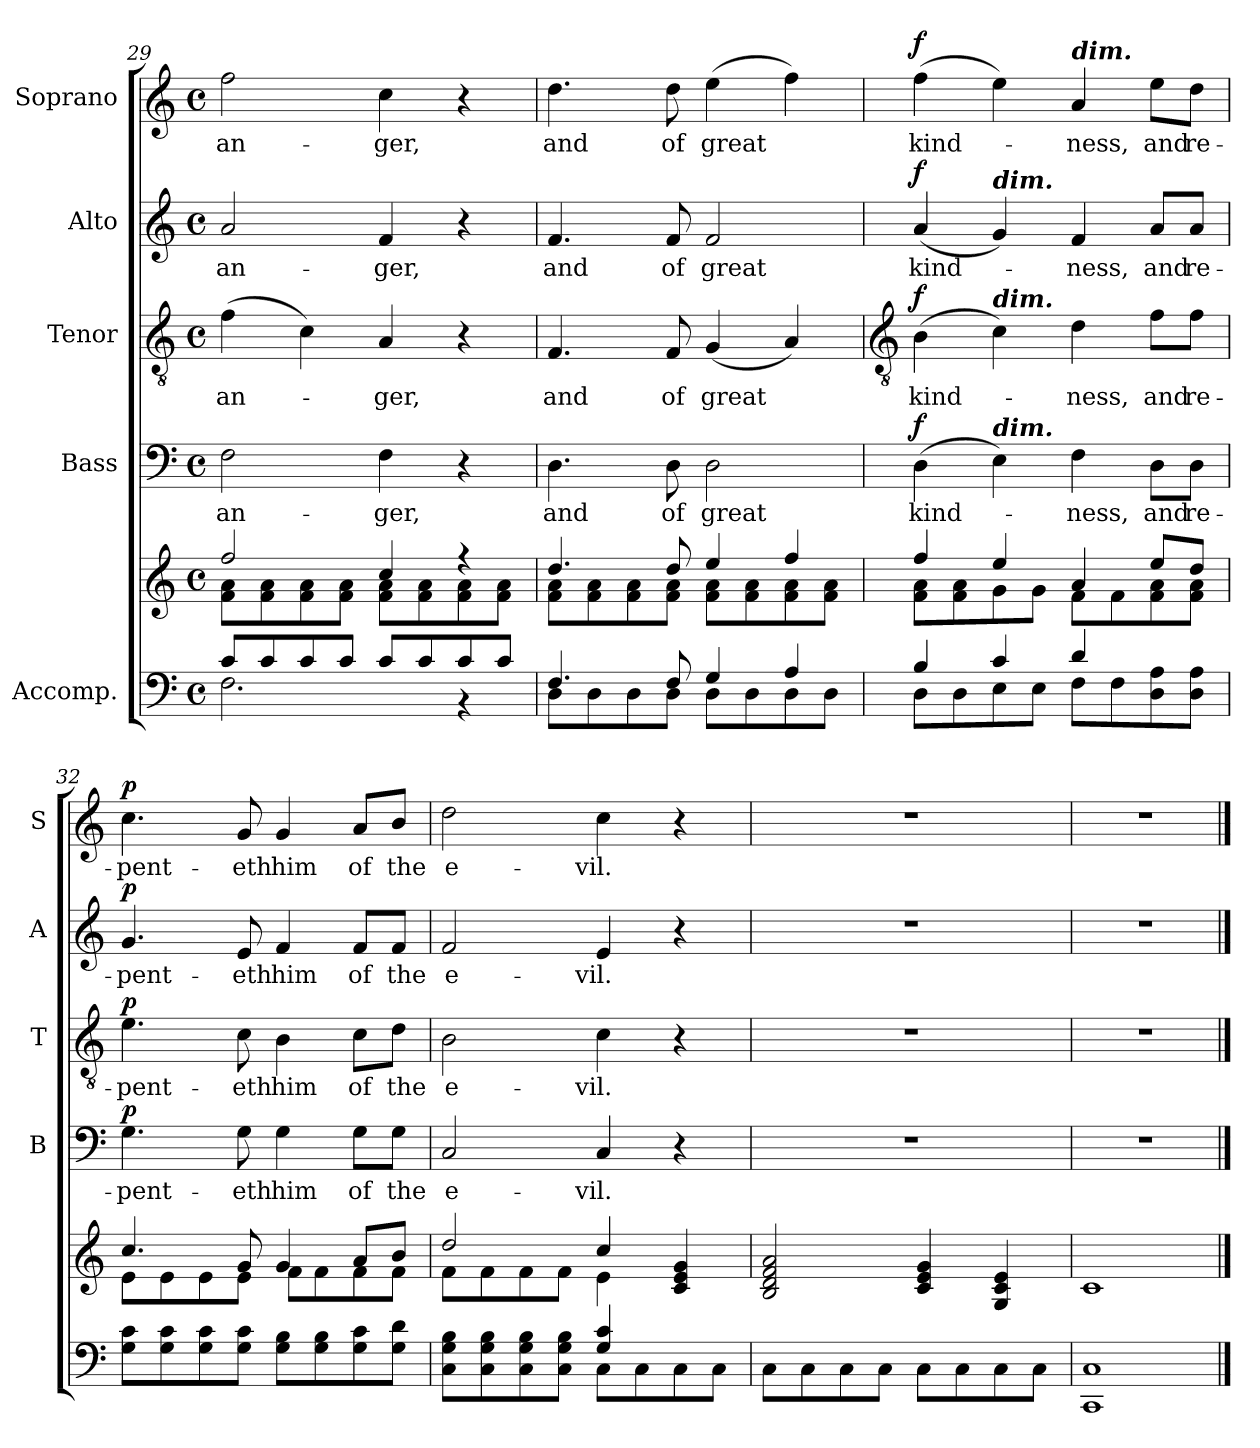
**kern	**kern	**kern	**text	**dynam	**kern	**text	**dynam	**kern	**text	**dynam	**kern	**text	**dynam
*part5	*part5	*part4	*part4	*part4	*part3	*part3	*part3	*part2	*part2	*part2	*part1	*part1	*part1
*staff6	*staff5	*staff4	*staff4	*staff4	*staff3	*staff3	*staff3	*staff2	*staff2	*staff2	*staff1	*staff1	*staff1
*I"Accomp.	*	*I"Bass	*	*	*I"Tenor	*	*	*I"Alto	*	*	*I"Soprano	*	*
*	*	*I'B	*	*	*I'T	*	*	*I'A	*	*	*I'S	*	*
*clefF4	*clefG2	*clefF4	*	*	*clefGv2	*	*	*clefG2	*	*	*clefG2	*	*
*k[]	*k[]	*k[]	*	*	*k[]	*	*	*k[]	*	*	*k[]	*	*
*C:	*C:	*C:	*	*	*C:	*	*	*C:	*	*	*C:	*	*
*M4/4	*M4/4	*M4/4	*	*	*M4/4	*	*	*M4/4	*	*	*M4/4	*	*
*met(c)	*met(c)	*met(c)	*	*	*met(c)	*	*	*met(c)	*	*	*met(c)	*	*
=29	=29	=29	=29	=29	=29	=29	=29	=29	=29	=29	=29	=29	=29
*^	*^	*	*	*	*	*	*	*	*	*	*	*	*
!	!	!	!	!	!LO:LY:b	!	!	!LO:LY:b	!	!	!LO:LY:b	!	!	!LO:LY:b	!
8c/L	2.F\	2ff/	8f\ 8a\L	2F	an-	.	(>4f	an-	.	2a	an-	.	2ff	an-	.
8c/	.	.	8f\ 8a\	.	.	.	.	.	.	.	.	.	.	.	.
8c/	.	.	8f\ 8a\	.	.	.	4c)	.	.	.	.	.	.	.	.
8c/J	.	.	8f\ 8a\J	.	.	.	.	.	.	.	.	.	.	.	.
!	!	!	!	!	!LO:LY:b	!	!	!LO:LY:b	!	!	!LO:LY:b	!	!	!LO:LY:b	!
8c/L	.	4cc/	8f\ 8a\L	4F	-ger,	.	4A	ger,	.	4f	-ger,	.	4cc	-ger,	.
8c/	.	.	8f\ 8a\	.	.	.	.	.	.	.	.	.	.	.	.
8c/	4r	4r	8f\ 8a\	4r	.	.	4r	.	.	4r	.	.	4r	.	.
8c/J	.	.	8f\ 8a\J	.	.	.	.	.	.	.	.	.	.	.	.
=30	=30	=30	=30	=30	=30	=30	=30	=30	=30	=30	=30	=30	=30	=30	=30
!	!	!	!	!	!LO:LY:b	!	!	!LO:LY:b	!	!	!LO:LY:b	!	!	!LO:LY:b	!
4.F/	8D\L	4.dd/	8f\ 8a\L	4.D	and	.	4.F	and	.	4.f	and	.	4.dd	and	.
.	8D\	.	8f\ 8a\	.	.	.	.	.	.	.	.	.	.	.	.
.	8D\	.	8f\ 8a\	.	.	.	.	.	.	.	.	.	.	.	.
!	!	!	!	!	!LO:LY:b	!	!	!LO:LY:b	!	!	!LO:LY:b	!	!	!LO:LY:b	!
8F/	8D\J	8dd/	8f\ 8a\J	8D	of	.	8F	of	.	8f	of	.	8dd	of	.
!	!	!	!	!	!LO:LY:b	!	!	!LO:LY:b	!	!	!LO:LY:b	!	!	!LO:LY:b	!
4G/	8D\L	4ee/	8f\ 8a\L	2D	great	.	(<4G	great	.	2f	great	.	(>4ee	great	.
.	8D\	.	8f\ 8a\	.	.	.	.	.	.	.	.	.	.	.	.
4A/	8D\	4ff/	8f\ 8a\	.	.	.	4A)	.	.	.	.	.	4ff)	.	.
.	8D\J	.	8f\ 8a\J	.	.	.	.	.	.	.	.	.	.	.	.
!!LO:LB:g=z
=31	=31	=31	=31	=31	=31	=31	=31	=31	=31	=31	=31	=31	=31	=31	=31
*	*	*	*	*	*	*	*clefGv2	*	*	*	*	*	*	*	*
!	!	!	!	!	!LO:LY:b	!LO:DY:b	!	!LO:LY:b	!LO:DY:b	!	!LO:LY:b	!LO:DY:b	!	!LO:LY:b	!LO:DY:b
4B/	8D\L	4ff/	8f\ 8a\L	(>4D	kind-	f	(>4B	kind-	f	(<4a	kind-	f	(>4ff	kind-	f
.	8D\	.	8f\ 8a\	.	.	.	.	.	.	.	.	.	.	.	.
!	!	!	!	!	!	!	!	!	!	!LO:TX:a:Bi:t=dim.	!	!	!	!	!
!	!	!	!	!	!	!	!LO:TX:a:Bi:t=dim.	!	!	!	!	!	!	!	!
!	!	!	!	!LO:TX:a:Bi:t=dim.	!	!	!	!	!	!	!	!	!	!	!
4c/	8E\	4ee/	8g\	4E)	.	.	4c)	.	.	4g)	.	.	4ee)	.	.
.	8E\J	.	8g\J	.	.	.	.	.	.	.	.	.	.	.	.
!	!	!	!	!	!	!	!	!	!	!	!	!	!LO:TX:a:Bi:t=dim.	!	!
!	!	!	!	!	!LO:LY:b	!	!	!LO:LY:b	!	!	!LO:LY:b	!	!	!LO:LY:b	!
4d/	8F\L	4a/	8f\L	4F	ness,	.	4d	ness,	.	4f	ness,	.	4a	ness,	.
.	8F\	.	8f\	.	.	.	.	.	.	.	.	.	.	.	.
!	!	!	!	!	!LO:LY:b	!	!	!LO:LY:b	!	!	!LO:LY:b	!	!	!LO:LY:b	!
4ryy	8D\ 8A\	8ee/L	8f\ 8a\	8D\L	and	.	8f\L	and	.	8a/L	and	.	8ee\L	and	.
!	!	!	!	!	!LO:LY:b	!	!	!LO:LY:b	!	!	!LO:LY:b	!	!	!LO:LY:b	!
.	8D\ 8A\J	8dd/J	8f\ 8a\J	8D\J	re-	.	8f\J	re-	.	8a/J	re-	.	8dd\J	re-	.
=32	=32	=32	=32	=32	=32	=32	=32	=32	=32	=32	=32	=32	=32	=32	=32
!	!	!	!	!	!LO:LY:b	!LO:DY:b	!	!LO:LY:b	!LO:DY:b	!	!LO:LY:b	!LO:DY:b	!	!LO:LY:b	!LO:DY:b
1ryy	8G\ 8c\L	4.cc/	8e\L	4.G	pent-	p	4.e	pent-	p	4.g	pent-	p	4.cc	pent-	p
.	8G\ 8c\	.	8e\	.	.	.	.	.	.	.	.	.	.	.	.
.	8G\ 8c\	.	8e\	.	.	.	.	.	.	.	.	.	.	.	.
!	!	!	!	!	!LO:LY:b	!	!	!LO:LY:b	!	!	!LO:LY:b	!	!	!LO:LY:b	!
.	8G\ 8c\J	8g/	8e\J	8G	-eth	.	8c	-eth	.	8e	-eth	.	8g	-eth	.
!	!	!	!	!	!LO:LY:b	!	!	!LO:LY:b	!	!	!LO:LY:b	!	!	!LO:LY:b	!
.	8G\ 8B\L	4g/	8f\L	4G	him	.	4B	him	.	4f	him	.	4g	him	.
.	8G\ 8B\	.	8f\	.	.	.	.	.	.	.	.	.	.	.	.
!	!	!	!	!	!LO:LY:b	!	!	!LO:LY:b	!	!	!LO:LY:b	!	!	!LO:LY:b	!
.	8G\ 8c\	8a/L	8f\	8G\L	of	.	8c\L	of	.	8f/L	of	.	8a/L	of	.
!	!	!	!	!	!LO:LY:b	!	!	!LO:LY:b	!	!	!LO:LY:b	!	!	!LO:LY:b	!
.	8G\ 8d\J	8b/J	8f\J	8G\J	the	.	8d\J	the	.	8f/J	the	.	8b/J	the	.
=33	=33	=33	=33	=33	=33	=33	=33	=33	=33	=33	=33	=33	=33	=33	=33
!	!	!	!	!	!LO:LY:b	!	!	!LO:LY:b	!	!	!LO:LY:b	!	!	!LO:LY:b	!
2ryy	8C\ 8G\ 8B\L	2dd/	8f\L	2C	e-	.	2B	e-	.	2f	e-	.	2dd	e-	.
.	8C\ 8G\ 8B\	.	8f\	.	.	.	.	.	.	.	.	.	.	.	.
.	8C\ 8G\ 8B\	.	8f\	.	.	.	.	.	.	.	.	.	.	.	.
.	8C\ 8G\ 8B\J	.	8f\J	.	.	.	.	.	.	.	.	.	.	.	.
!	!	!	!	!	!LO:LY:b	!	!	!LO:LY:b	!	!	!LO:LY:b	!	!	!LO:LY:b	!
4G/ 4c/	8C\L	4cc/	4e\	4C	-vil.	.	4c	-vil.	.	4e	-vil.	.	4cc	-vil.	.
.	8C\	.	.	.	.	.	.	.	.	.	.	.	.	.	.
4ryy	8C\	4c/ 4e/ 4g/	4ryy	4r	.	.	4r	.	.	4r	.	.	4r	.	.
.	8C\J	.	.	.	.	.	.	.	.	.	.	.	.	.	.
=34	=34	=34	=34	=34	=34	=34	=34	=34	=34	=34	=34	=34	=34	=34	=34
1ryy	8C\L	2B/ 2d/ 2f/ 2a/	1ryy	1r	.	.	1r	.	.	1r	.	.	1r	.	.
.	8C\	.	.	.	.	.	.	.	.	.	.	.	.	.	.
.	8C\	.	.	.	.	.	.	.	.	.	.	.	.	.	.
.	8C\J	.	.	.	.	.	.	.	.	.	.	.	.	.	.
.	8C\L	4c/ 4e/ 4g/	.	.	.	.	.	.	.	.	.	.	.	.	.
.	8C\	.	.	.	.	.	.	.	.	.	.	.	.	.	.
.	8C\	4G/ 4c/ 4e/	.	.	.	.	.	.	.	.	.	.	.	.	.
.	8C\J	.	.	.	.	.	.	.	.	.	.	.	.	.	.
=35	=35	=35	=35	=35	=35	=35	=35	=35	=35	=35	=35	=35	=35	=35	=35
1ryy	1CC\ 1C\	1c/	1ryy	1r	.	.	1r	.	.	1r	.	.	1r	.	.
*v	*v	*	*	*	*	*	*	*	*	*	*	*	*	*	*
*	*v	*v	*	*	*	*	*	*	*	*	*	*	*	*
==	==	==	==	==	==	==	==	==	==	==	==	==	==
*-	*-	*-	*-	*-	*-	*-	*-	*-	*-	*-	*-	*-	*-
